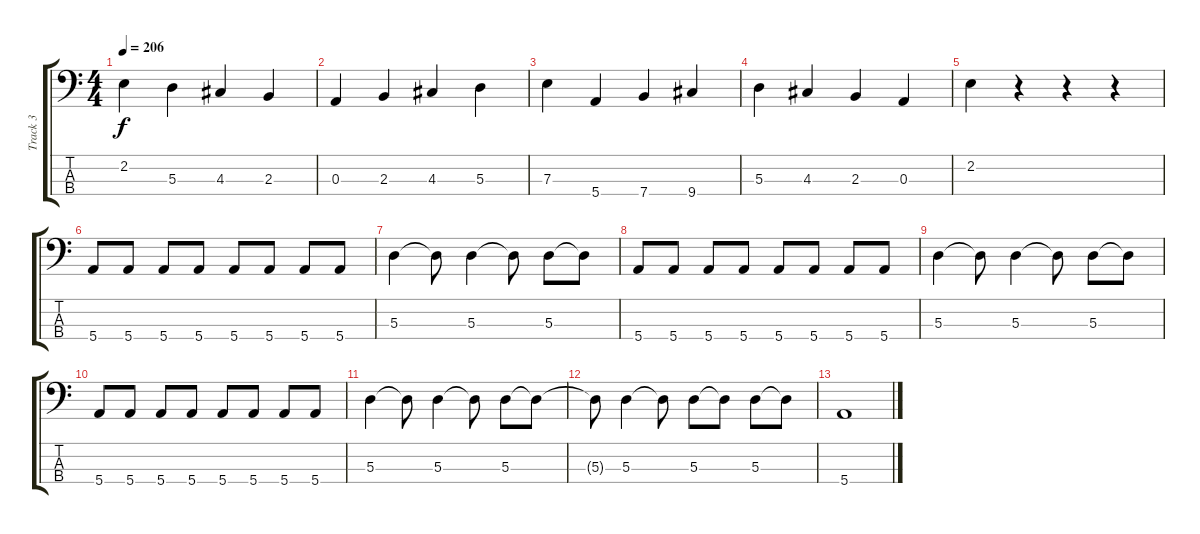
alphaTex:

\track ("Track 3" "Track 3") {instrument electricbassfinger}
\staff {score tabs}
\tuning (G2 D2 A1 E1) {hide}
\ts (4 4)
\tempo 206
\clef f4
\ks c
2.2.4{dy f} 5.3.4 4.3.4 2.3.4 |
0.3.4 2.3.4 4.3.4 5.3.4 |
7.3.4 5.4.4 7.4.4 9.4.4 |
5.3.4 4.3.4 2.3.4 0.3.4 |
2.2.4 r.4 r.4 r.4 |
5.4.8 5.4.8 5.4.8 5.4.8 5.4.8 5.4.8 5.4.8 5.4.8 |
5.3.4 5.3{t}.8 5.3.4 5.3{t}.8 5.3.8 5.3{t}.8 |
5.4.8 5.4.8 5.4.8 5.4.8 5.4.8 5.4.8 5.4.8 5.4.8 |
5.3.4 5.3{t}.8 5.3.4 5.3{t}.8 5.3.8 5.3{t}.8 |
5.4.8 5.4.8 5.4.8 5.4.8 5.4.8 5.4.8 5.4.8 5.4.8 |
5.3.4 5.3{t}.8 5.3.4 5.3{t}.8 5.3.8 5.3{t}.8 |
5.3{t}.8 5.3.4 5.3{t}.8 5.3.8 5.3{t}.8 5.3.8 5.3{t}.8 |
5.4.1
